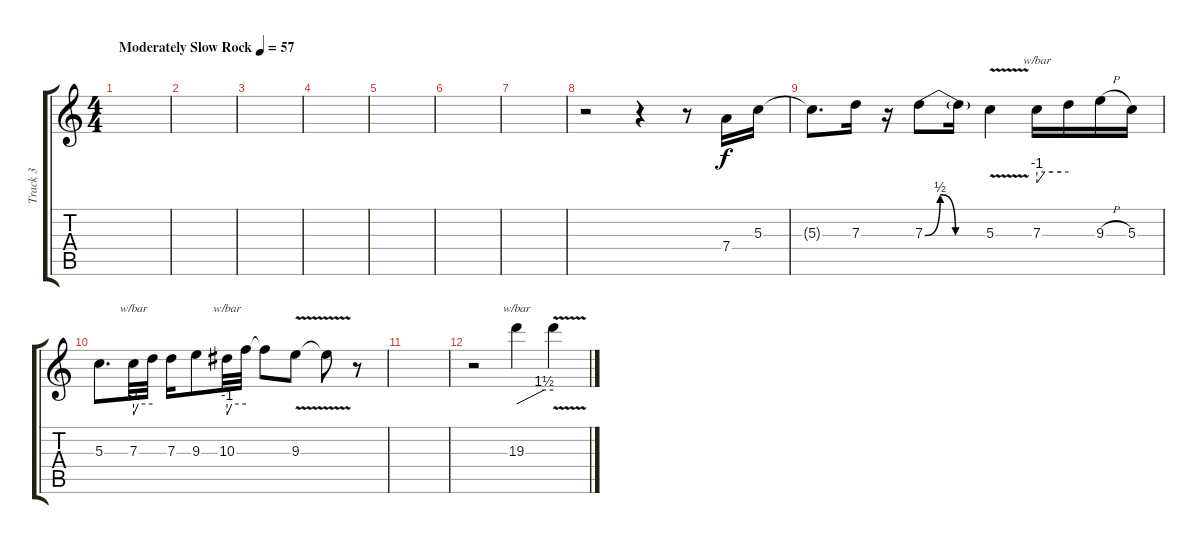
\track ("Track 3" "Track 3") {instrument overdrivenguitar}
\staff {score tabs}
\tuning (E4 B3 G3 D3 A2 E2) {hide}
\ts (4 4)
\tempo (57 "Moderately Slow Rock")
\clef g2
\ks c
|
|
|
|
|
|
|
r.2 r.4 r.8 7.4.16 5.3.16 |
5.3{t}.8{d} 7.3.16 r.16 7.3{be (custom 0 0 15 2 30 0 45 0 60 0)}.8 7.3{t}.16 5.3{v}.4 7.3.16{tbe (custom default 0 -4 15 0 29 0 45 0 60 0)} 7.3{t}.16 9.3{h}.16 5.3.16 |
5.3.8{d} 7.3.32{tbe (custom default 0 -4 15 0 60 0)} 7.3{t}.32 7.3.16 9.3.8 10.3.32{tbe (custom default 0 -4 15 0 60 0)} 10.3{t}.32 10.3{t}.8 9.3{v}.8 9.3{t}.8 r.8 |
|
r.2 19.3.4{tbe (custom default 0 0 45 6 60 6)} 19.3{v t}.4
